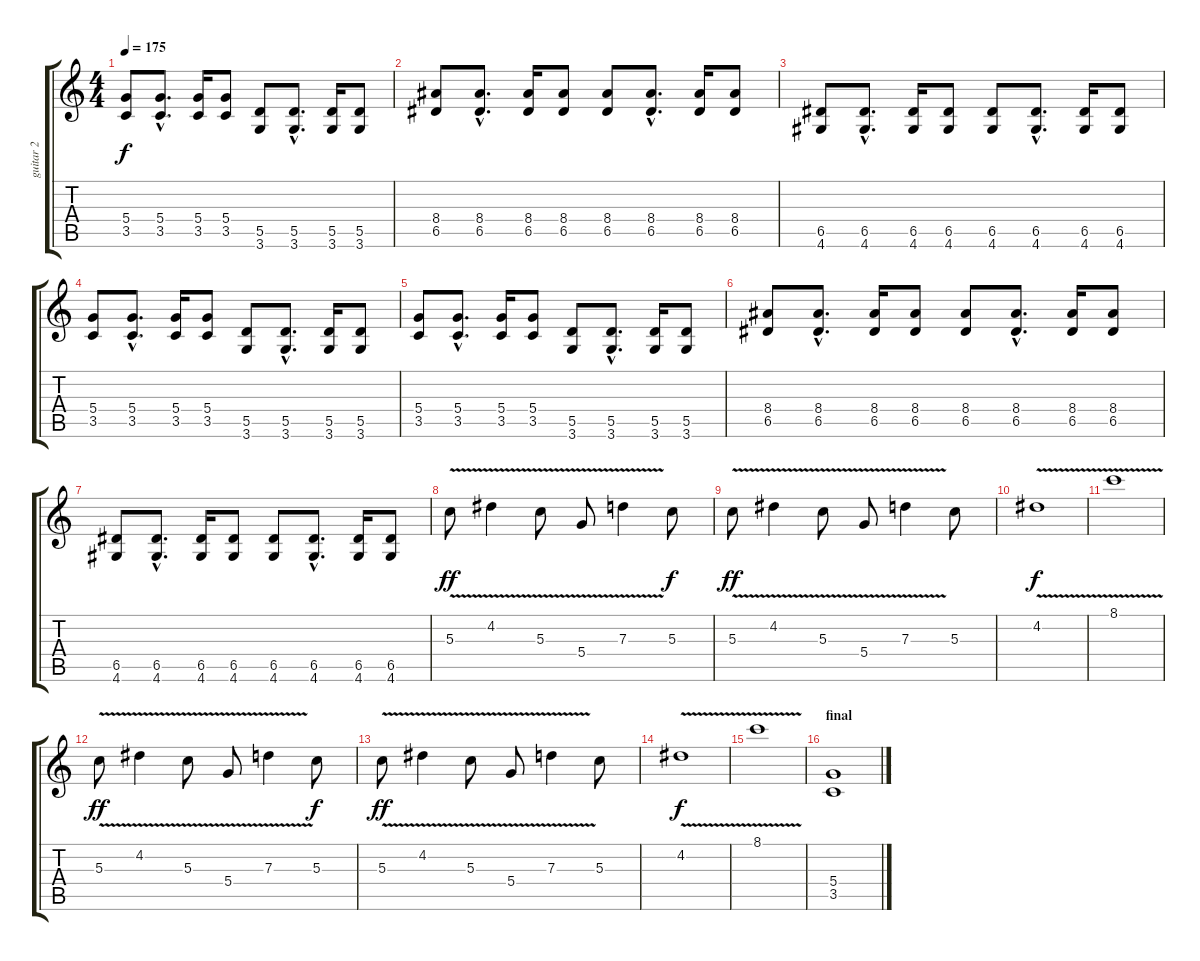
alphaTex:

\track ("guitar 2" "guitar 2") {instrument distortionguitar}
\staff {score tabs}
\tuning (E4 B3 G3 D3 A2 E2) {hide}
\ts (4 4)
\tempo 175
\clef g2
\ks c
(5.4 3.5).8{dy f} (5.4{hac} 3.5{hac}).8{d} (5.4 3.5).16 (5.4 3.5).8 (5.5 3.6).8 (5.5{hac} 3.6{hac}).8{d} (5.5 3.6).16 (5.5 3.6).8 |
(8.4 6.5).8 (8.4{hac} 6.5{hac}).8{d} (8.4 6.5).16 (8.4 6.5).8 (8.4 6.5).8 (8.4{hac} 6.5{hac}).8{d} (8.4 6.5).16 (8.4 6.5).8 |
(6.5 4.6).8 (6.5{hac} 4.6{hac}).8{d} (6.5 4.6).16 (6.5 4.6).8 (6.5 4.6).8 (6.5{hac} 4.6{hac}).8{d} (6.5 4.6).16 (6.5 4.6).8 |
(5.4 3.5).8 (5.4{hac} 3.5{hac}).8{d} (5.4 3.5).16 (5.4 3.5).8 (5.5 3.6).8 (5.5{hac} 3.6{hac}).8{d} (5.5 3.6).16 (5.5 3.6).8 |
(5.4 3.5).8 (5.4{hac} 3.5{hac}).8{d} (5.4 3.5).16 (5.4 3.5).8 (5.5 3.6).8 (5.5{hac} 3.6{hac}).8{d} (5.5 3.6).16 (5.5 3.6).8 |
(8.4 6.5).8 (8.4{hac} 6.5{hac}).8{d} (8.4 6.5).16 (8.4 6.5).8 (8.4 6.5).8 (8.4{hac} 6.5{hac}).8{d} (8.4 6.5).16 (8.4 6.5).8 |
(6.5 4.6).8 (6.5{hac} 4.6{hac}).8{d} (6.5 4.6).16 (6.5 4.6).8 (6.5 4.6).8 (6.5{hac} 4.6{hac}).8{d} (6.5 4.6).16 (6.5 4.6).8 |
5.3{v}.8{dy ff} 4.2{v}.4 5.3{v}.8 5.4{v}.8 7.3{v}.4 5.3.8{dy f} |
5.3{v}.8{dy ff} 4.2{v}.4 5.3{v}.8 5.4{v}.8 7.3{v}.4 5.3.8 |
4.2{v}.1{dy f} |
8.1{v}.1 |
5.3{v}.8{dy ff} 4.2{v}.4 5.3{v}.8 5.4{v}.8 7.3{v}.4 5.3.8{dy f} |
5.3{v}.8{dy ff} 4.2{v}.4 5.3{v}.8 5.4{v}.8 7.3{v}.4 5.3.8 |
4.2{v}.1{dy f} |
8.1{v}.1 |
\section ("" "final")
(5.4 3.5).1
